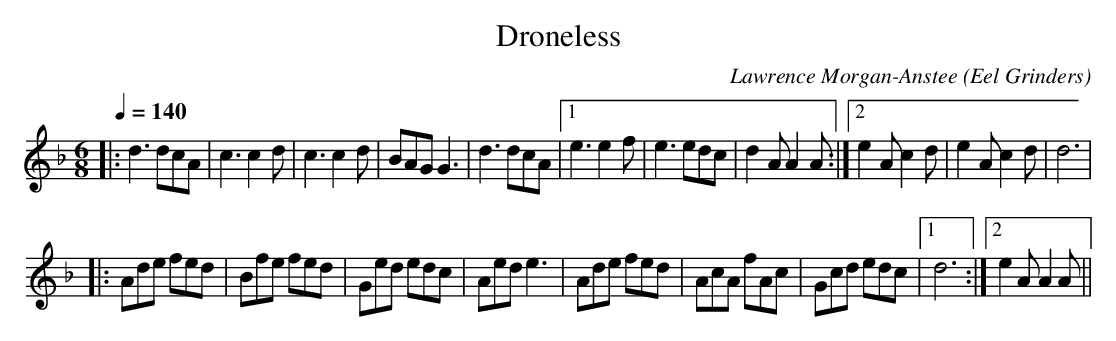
X:1
T:Droneless
C:Lawrence Morgan-Anstee (Eel Grinders)
L:1/8
M:6/8
Q:1/4=140
K:D minor
|:d3dcA|c3c2d|c3c2d|BAGG3|d3dcA|1e3e2f|e3edc|d2AA2A:|2e2Ac2d|e2Ac2d|d6|
|:Ade fed|Bfe fed|Ged edc|Aed e3|Ade fed|AcA fAc|Gcd edc|1d6:|2e2AA2A||
